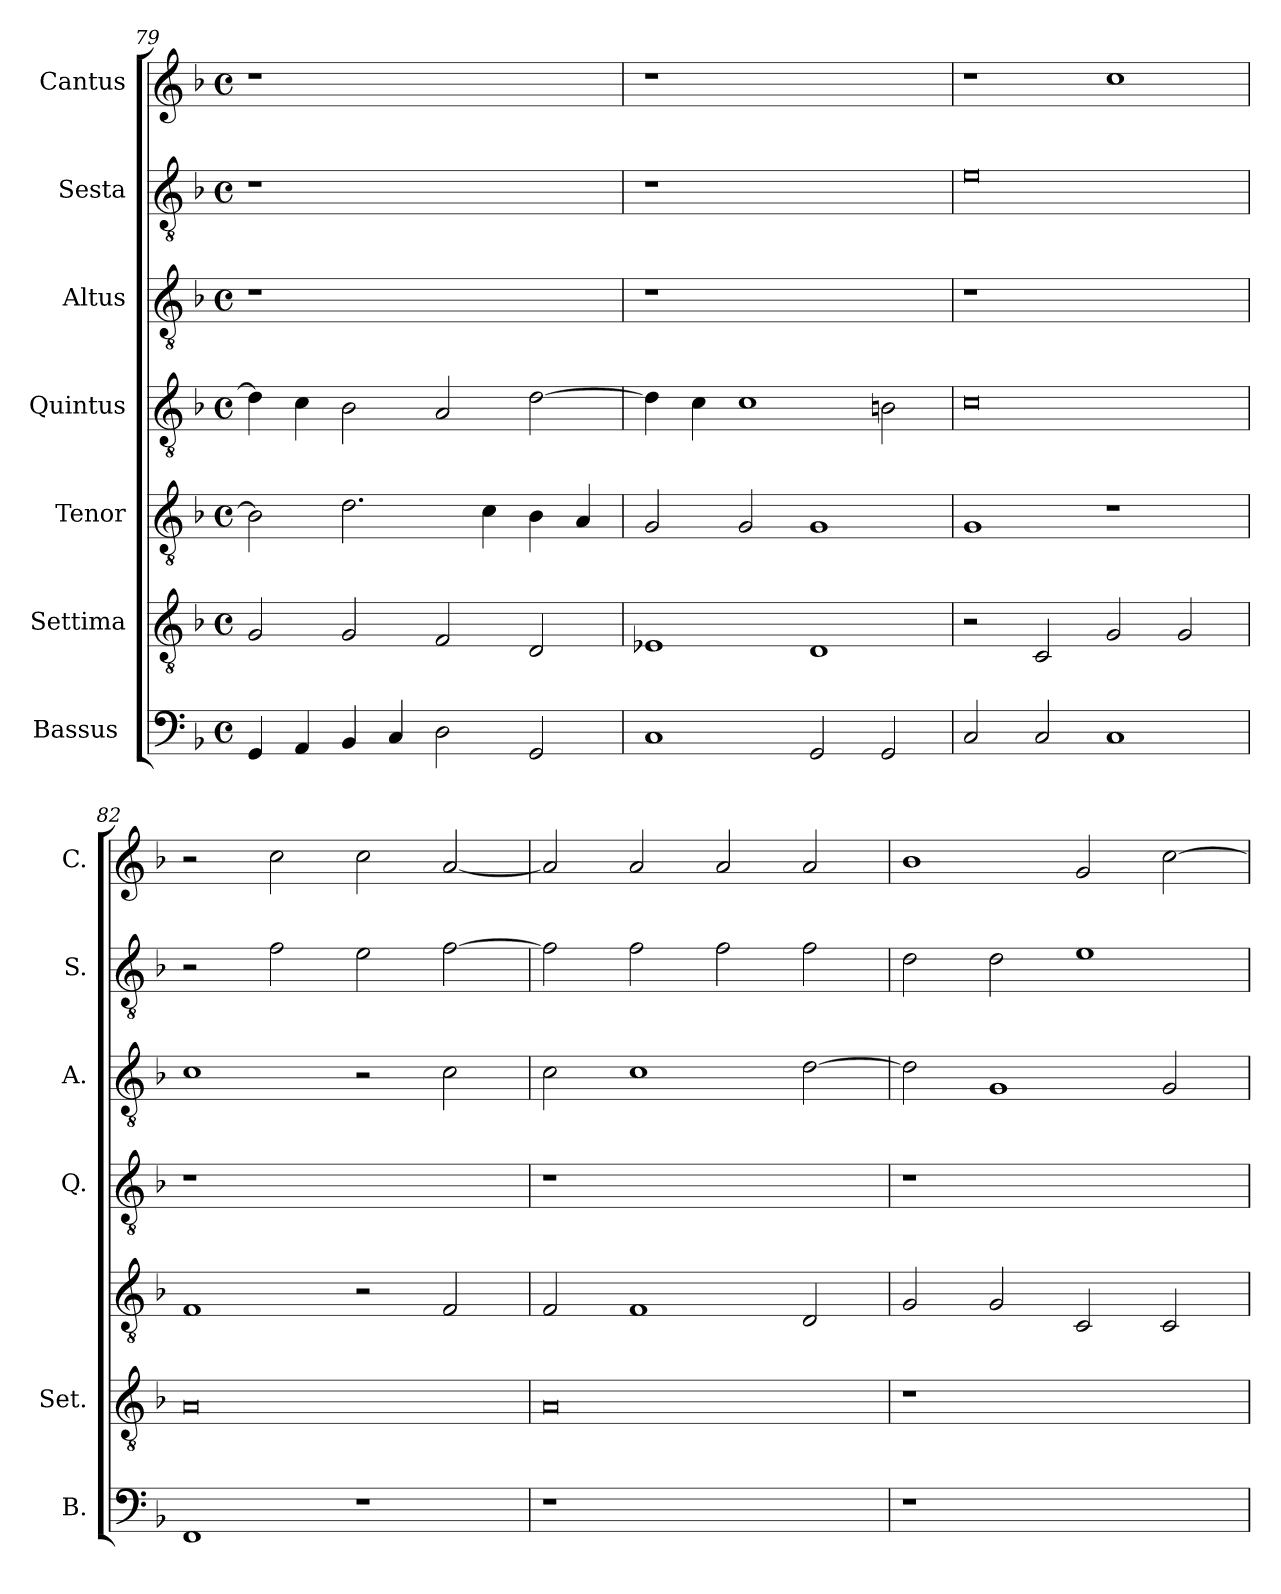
**kern	**kern	**kern	**kern	**kern	**kern	**kern
*part7	*part6	*part5	*part4	*part3	*part2	*part1
*staff7	*staff6	*staff5	*staff4	*staff3	*staff2	*staff1
*I"Bassus 	*I"Settima	*I"Tenor	*I"Quintus	*I"Altus	*I"Sesta	*I"Cantus
*I'B.	*I'Set.	*	*I'Q.	*I'A.	*I'S.	*I'C.
*clefF4	*clefGv2	*clefGv2	*clefGv2	*clefGv2	*clefGv2	*clefG2
*k[b-]	*k[b-]	*k[b-]	*k[b-]	*k[b-]	*k[b-]	*k[b-]
*F:	*F:	*F:	*F:	*F:	*F:	*F:
*M4/4	*M4/4	*M4/4	*M4/4	*M4/4	*M4/4	*M4/4
*met(c)	*met(c)	*met(c)	*met(c)	*met(c)	*met(c)	*met(c)
=79	=79	=79	=79	=79	=79	=79
4GG/	2G/	2B-\]	4d\]	1r	1r	1r
4AA/	.	.	4c\	.	.	.
4BB-/	2G/	2.d\	2B-\	.	.	.
4C/	.	.	.	.	.	.
2D\	2F/	.	2A/	1ryy	1ryy	1ryy
.	.	4c\	.	.	.	.
2GG/	2D/	4B-\	[2d\	.	.	.
.	.	4A/	.	.	.	.
!!LO:PB:g=z
=80	=80	=80	=80	=80	=80	=80
1C	1E-X	2G/	4d\]	1r	1r	1r
.	.	.	4c\	.	.	.
.	.	2G/	1c	.	.	.
2GG/	1D	1G	.	1ryy	1ryy	1ryy
2GG/	.	.	2Bn\	.	.	.
=81	=81	=81	=81	=81	=81	=81
2C/	2r	1G	0c	1r	0e	1r
2C/	2C/	.	.	.	.	.
1C	2G/	1r	.	1ryy	.	1cc
.	2G/	.	.	.	.	.
=82	=82	=82	=82	=82	=82	=82
1FF	0A	1F	1r	1c	2r	2r
.	.	.	.	.	2f\	2cc\
1r	.	2r	1ryy	2r	2e\	2cc\
.	.	2F/	.	2c\	[2f\	[2a/
=83	=83	=83	=83	=83	=83	=83
1r	0A	2F/	1r	2c\	2f\]	2a/]
.	.	1F	.	1c	2f\	2a/
1ryy	.	.	1ryy	.	2f\	2a/
.	.	2D/	.	[2d\	2f\	2a/
=84	=84	=84	=84	=84	=84	=84
1r	1r	2G/	1r	2d\]	2d\	1b-
.	.	2G/	.	1G	2d\	.
1ryy	1ryy	2C/	1ryy	.	1e	2g/
.	.	2C/	.	2G/	.	[2cc\
=	=	=	=	=	=	=
*-	*-	*-	*-	*-	*-	*-
